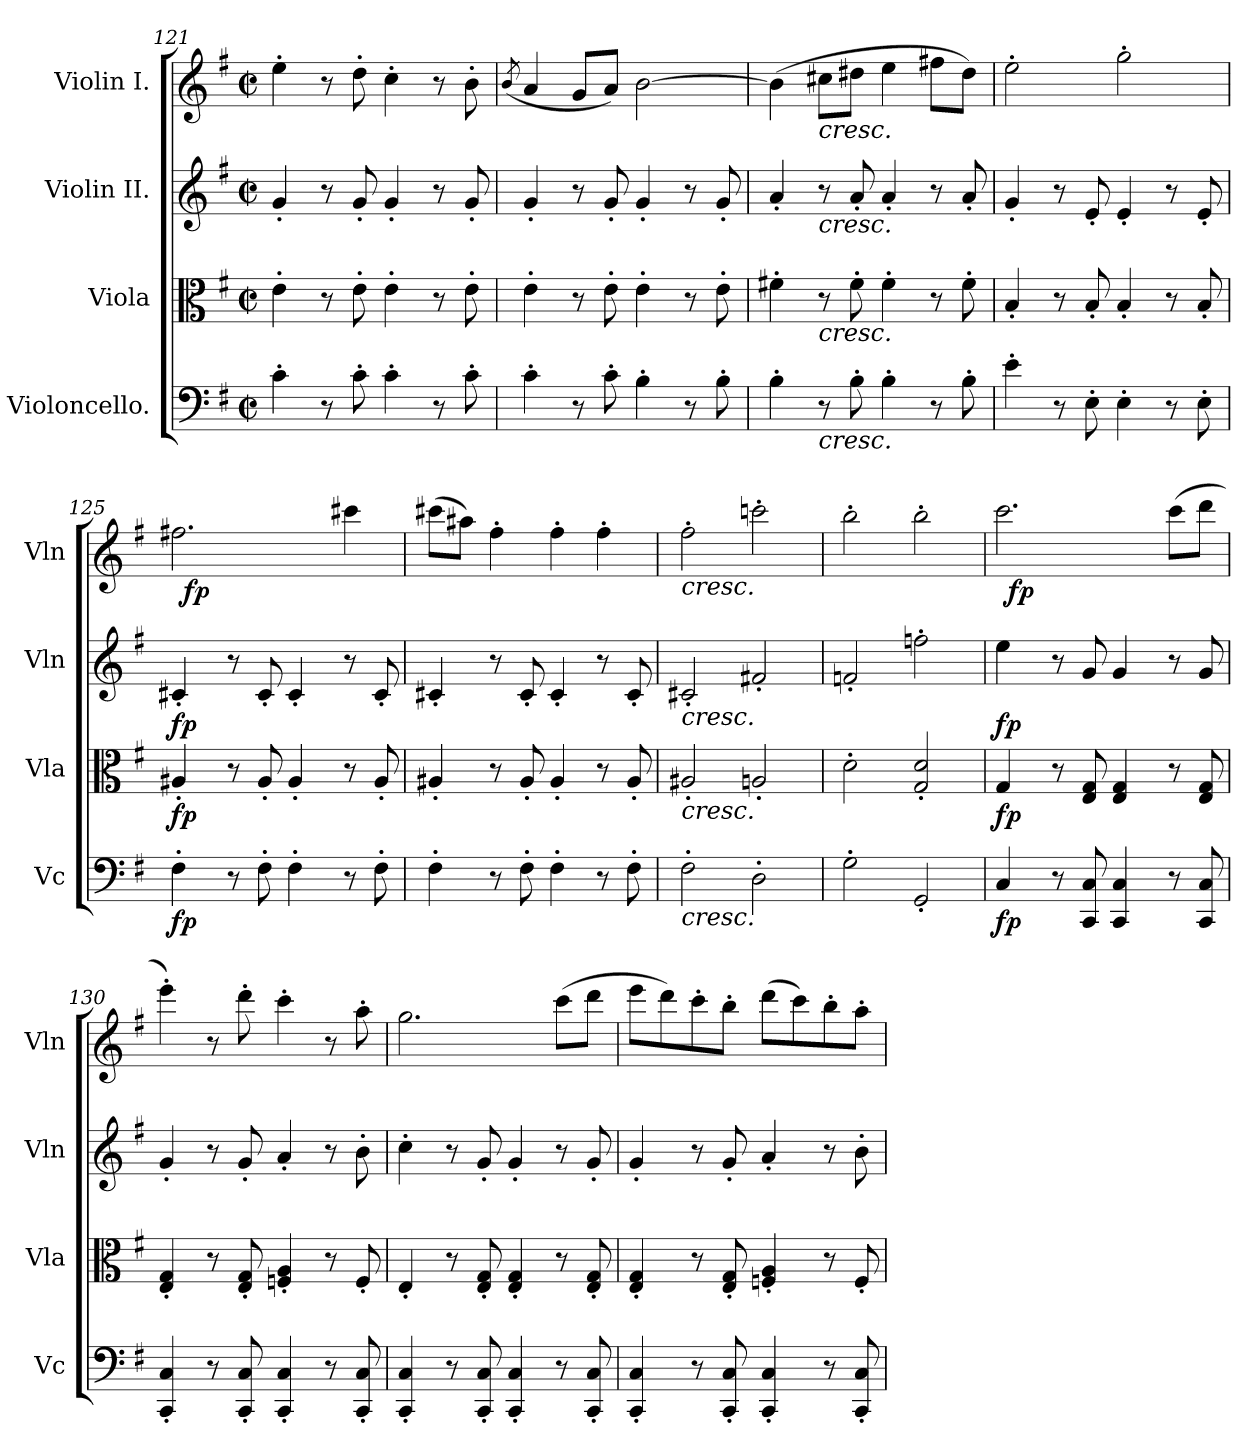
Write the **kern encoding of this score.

**kern	**dynam	**kern	**dynam	**kern	**dynam	**kern	**dynam
*part4	*part4	*part3	*part3	*part2	*part2	*part1	*part1
*staff4	*staff4	*staff3	*staff3	*staff2	*staff2	*staff1	*staff1
*I"Violoncello.	*	*I"Viola	*	*I"Violin II.	*	*I"Violin I.	*
*I'Vc	*	*I'Vla	*	*I'Vln	*	*I'Vln	*
*clefF4	*	*clefC3	*	*clefG2	*	*clefG2	*
*k[f#]	*	*k[f#]	*	*k[f#]	*	*k[f#]	*
*e:	*	*e:	*	*e:	*	*e:	*
*M2/2	*	*M2/2	*	*M2/2	*	*M2/2	*
*met(c|)	*	*met(c|)	*	*met(c|)	*	*met(c|)	*
=121	=121	=121	=121	=121	=121	=121	=121
4c'>\	.	4e'>\	.	4g'</	.	4ee'>\	.
8r	.	8r	.	8r	.	8r	.
8c'>\	.	8e'>\	.	8g'</	.	8dd'>\	.
4c'>\	.	4e'>\	.	4g'</	.	4cc'>\	.
8r	.	8r	.	8r	.	8r	.
8c'>\	.	8e'>\	.	8g'</	.	8b'>\	.
=122	=122	=122	=122	=122	=122	=122	=122
.	.	.	.	.	.	(8qb/	.
4c'>\	.	4e'>\	.	4g'</	.	4a/	.
8r	.	8r	.	8r	.	8g/L	.
8c'>\	.	8e'>\	.	8g'</	.	8a/J)	.
4B'>\	.	4e'>\	.	4g'</	.	[2b\	.
8r	.	8r	.	8r	.	.	.
8B'>\	.	8e'>\	.	8g'</	.	.	.
=123	=123	=123	=123	=123	=123	=123	=123
4B'>\	.	4f#X'>\	.	4a'</	.	(4b\]	.
!	!	!	!	!	!	!LO:TX:b:i:t=cresc.	!
!	!	!	!	!LO:TX:b:i:t=cresc.	!	!	!
!	!	!LO:TX:b:i:t=cresc.	!	!	!	!	!
!LO:TX:b:i:t=cresc.	!	!	!	!	!	!	!
8r	.	8r	.	8r	.	8cc#X\L	.
8B'>\	.	8f#'>\	.	8a'</	.	8dd#X\J	.
4B'>\	.	4f#'>\	.	4a'</	.	4ee\	.
8r	.	8r	.	8r	.	8ff#X\L	.
8B'>\	.	8f#'>\	.	8a'</	.	8dd#\J)	.
=124	=124	=124	=124	=124	=124	=124	=124
4e'>\	.	4B'</	.	4g'</	.	2ee'>\	.
8r	.	8r	.	8r	.	.	.
8E'>\	.	8B'</	.	8e'</	.	.	.
4E'>\	.	4B'</	.	4e'</	.	2gg'>\	.
8r	.	8r	.	8r	.	.	.
8E'>\	.	8B'</	.	8e'</	.	.	.
=125	=125	=125	=125	=125	=125	=125	=125
!	!LO:DY:b	!	!LO:DY:b	!	!LO:DY:b	!	!
*	*	*	*	*	*	*^	*
4F#'>\	fp	4A#X'</	fp	4c#X'</	fp	2.ff#X\	32ryy	.
!	!	!	!	!	!	!	!	!LO:DY:b
.	.	.	.	.	.	.	2ryy	fp
8r	.	8r	.	8r	.	.	.	.
8F#'>\	.	8A#'</	.	8c#'</	.	.	.	.
4F#'>\	.	4A#'</	.	4c#'</	.	.	.	.
.	.	.	.	.	.	.	4...ryy	.
8r	.	8r	.	8r	.	4ccc#X\	.	.
8F#'>\	.	8A#'</	.	8c#'</	.	.	.	.
*	*	*	*	*	*	*v	*v	*
!!LO:LB:g=z
=126	=126	=126	=126	=126	=126	=126	=126
4F#'>\	.	4A#X'</	.	4c#X'</	.	(8ccc#X\L	.
.	.	.	.	.	.	8aa#X\J)	.
8r	.	8r	.	8r	.	4ff#'>\	.
8F#'>\	.	8A#'</	.	8c#'</	.	.	.
4F#'>\	.	4A#'</	.	4c#'</	.	4ff#'>\	.
8r	.	8r	.	8r	.	4ff#'>\	.
8F#'>\	.	8A#'</	.	8c#'</	.	.	.
=127	=127	=127	=127	=127	=127	=127	=127
!	!	!	!	!	!	!LO:TX:b:i:t=cresc.	!
!	!	!	!	!LO:TX:b:i:t=cresc.	!	!	!
!	!	!LO:TX:b:i:t=cresc.	!	!	!	!	!
!LO:TX:b:i:t=cresc.	!	!	!	!	!	!	!
2F#'>\	.	2A#X'</	.	2c#X'</	.	2ff#'>\	.
2D'>\	.	2An'</	.	2f#X'</	.	2cccn'>\	.
=128	=128	=128	=128	=128	=128	=128	=128
2G'>\	.	2d'>\	.	2fn'</	.	2bb'>\	.
2GG'</	.	2G/'< 2d/'<	.	2ffn'>\	.	2bb'>\	.
=129	=129	=129	=129	=129	=129	=129	=129
!	!LO:DY:b	!	!LO:DY:b	!	!LO:DY:b	!	!
*	*	*	*	*	*	*^	*
4C/	fp	4G/	fp	4ee\	fp	2.ccc\	32ryy	.
!	!	!	!	!	!	!	!	!LO:DY:b
.	.	.	.	.	.	.	2ryy	fp
8r	.	8r	.	8r	.	.	.	.
8CC/ 8C/	.	8E/ 8G/	.	8g/	.	.	.	.
4CC/ 4C/	.	4E/ 4G/	.	4g/	.	.	.	.
.	.	.	.	.	.	.	4...ryy	.
8r	.	8r	.	8r	.	(8ccc\L	.	.
8CC/ 8C/	.	8E/ 8G/	.	8g/	.	8ddd\J	.	.
*	*	*	*	*	*	*v	*v	*
=130	=130	=130	=130	=130	=130	=130	=130
4CC/'< 4C/'<	.	4E/'< 4G/'<	.	4g'</	.	4eee'>\)	.
8r	.	8r	.	8r	.	8r	.
8CC/'< 8C/'<	.	8E/'< 8G/'<	.	8g'</	.	8ddd'>\	.
4CC/'< 4C/'<	.	4Fn/'< 4A/'<	.	4a'</	.	4ccc'>\	.
8r	.	8r	.	8r	.	8r	.
8CC/'< 8C/'<	.	8F'</	.	8b'>\	.	8aa'>\	.
=131	=131	=131	=131	=131	=131	=131	=131
4CC/'< 4C/'<	.	4E'</	.	4cc'>\	.	2.gg\	.
8r	.	8r	.	8r	.	.	.
8CC/'< 8C/'<	.	8E/'< 8G/'<	.	8g'</	.	.	.
4CC/'< 4C/'<	.	4E/'< 4G/'<	.	4g'</	.	.	.
8r	.	8r	.	8r	.	(8ccc\L	.
8CC/'< 8C/'<	.	8E/'< 8G/'<	.	8g'</	.	8ddd\J	.
=132	=132	=132	=132	=132	=132	=132	=132
4CC/'< 4C/'<	.	4E/'< 4G/'<	.	4g'</	.	8eee\L	.
.	.	.	.	.	.	8ddd\)	.
8r	.	8r	.	8r	.	8ccc'>\	.
8CC/'< 8C/'<	.	8E/'< 8G/'<	.	8g'</	.	8bb'>\J	.
4CC/'< 4C/'<	.	4Fn/'< 4A/'<	.	4a'</	.	(8ddd\L	.
.	.	.	.	.	.	8ccc\)	.
8r	.	8r	.	8r	.	8bb'>\	.
8CC/'< 8C/'<	.	8F'</	.	8b'>\	.	8aa'>\J	.
=	=	=	=	=	=	=	=
*-	*-	*-	*-	*-	*-	*-	*-
